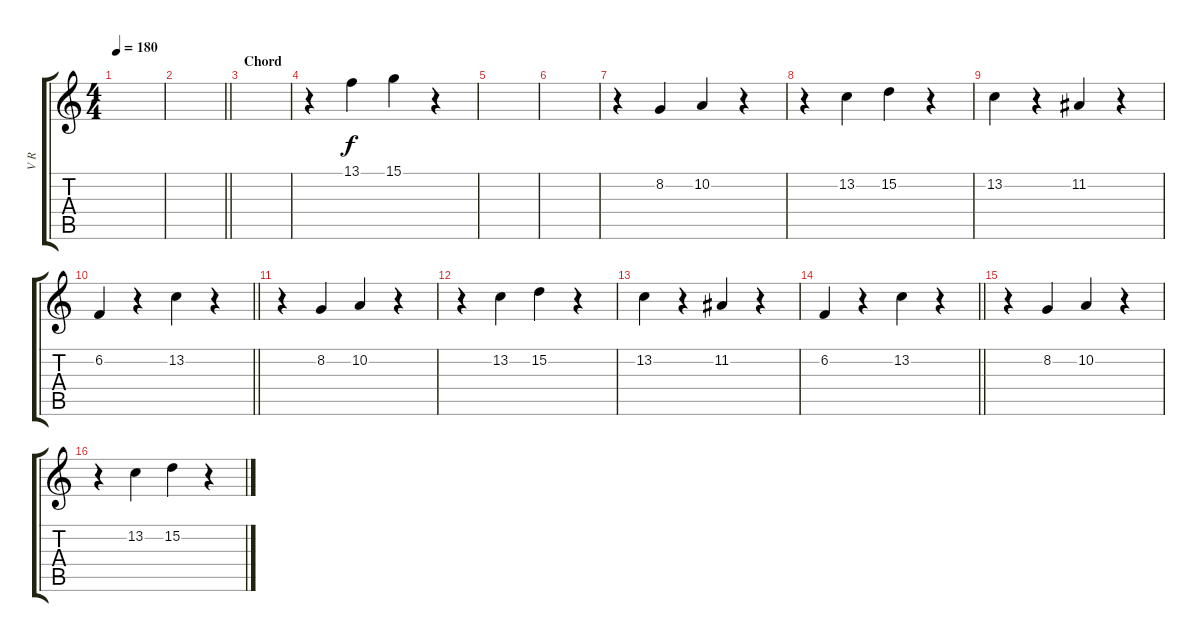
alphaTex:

\track ("V R" "V R") {instrument stringensemble1}
\staff {score tabs}
\tuning (E4 B3 G3 D3 A2 D2) {hide}
\ts (4 4)
\tempo 180
\clef g2
\ks c
|
\barLineRight lightlight
|
\section ("" "Chord")
|
r.4 13.1.4 15.1.4 r.4 |
|
|
r.4 8.2.4 10.2.4 r.4 |
r.4 13.2.4 15.2.4 r.4 |
13.2.4 r.4 11.2.4 r.4 |
\barLineRight lightlight
6.2.4 r.4 13.2.4 r.4 |
r.4 8.2.4 10.2.4 r.4 |
r.4 13.2.4 15.2.4 r.4 |
13.2.4 r.4 11.2.4 r.4 |
\barLineRight lightlight
6.2.4 r.4 13.2.4 r.4 |
r.4 8.2.4 10.2.4 r.4 |
r.4 13.2.4 15.2.4 r.4
